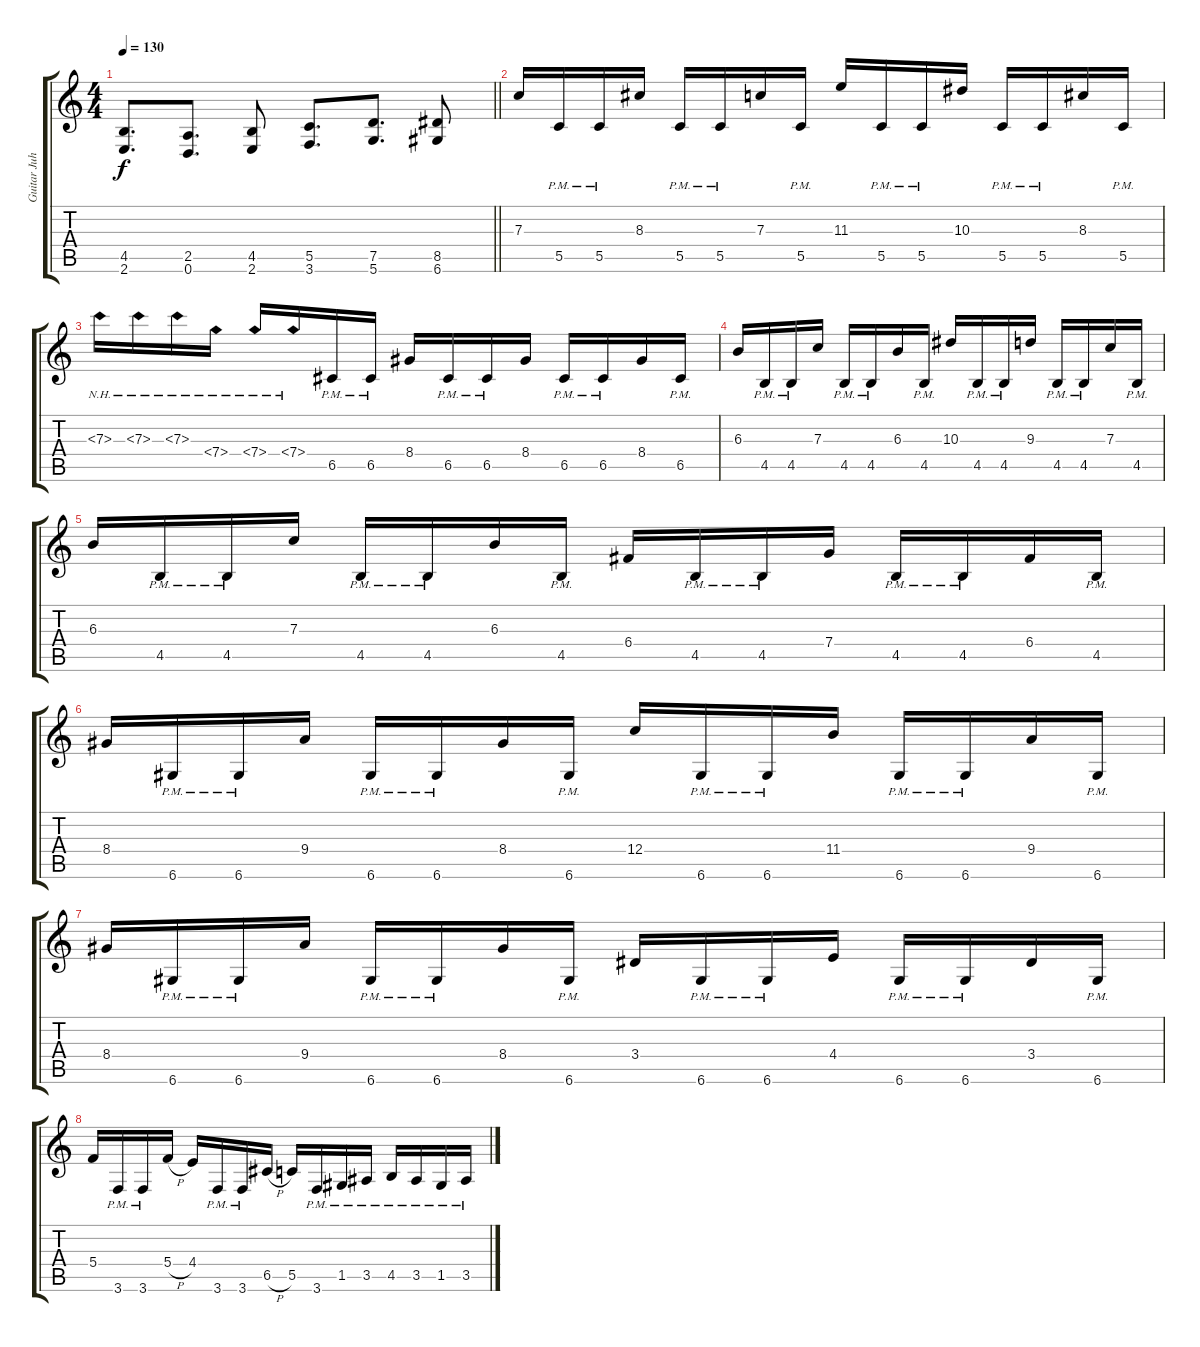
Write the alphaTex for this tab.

\track ("Guitar Juha" "Guitar Juh") {instrument distortionguitar}
\staff {score tabs}
\tuning (D4 A3 F3 C3 G2 D2) {hide}
\ts (4 4)
\tempo 130
\clef g2
\barLineRight lightlight
\ks c
(4.5 2.6).8{d dy f} (2.5 0.6).8{d} (4.5 2.6).8 (5.5 3.6).8{d} (7.5 5.6).8{d} (8.5 6.6).8 |
7.3.16 5.5{pm}.16 5.5{pm}.16 8.3.16 5.5{pm}.16 5.5{pm}.16 7.3.16 5.5{pm}.16 11.3.16 5.5{pm}.16 5.5{pm}.16 10.3.16 5.5{pm}.16 5.5{pm}.16 8.3.16 5.5{pm}.16 |
7.3{nh}.16 7.3{nh}.16 7.3{nh}.16 7.4{nh}.16 7.4{nh}.16 7.4{nh}.16 6.5{pm}.16 6.5{pm}.16 8.4.16 6.5{pm}.16 6.5{pm}.16 8.4.16 6.5{pm}.16 6.5{pm}.16 8.4.16 6.5{pm}.16 |
6.3.16 4.5{pm}.16 4.5{pm}.16 7.3.16 4.5{pm}.16 4.5{pm}.16 6.3.16 4.5{pm}.16 10.3.16 4.5{pm}.16 4.5{pm}.16 9.3.16 4.5{pm}.16 4.5{pm}.16 7.3.16 4.5{pm}.16 |
6.3.16 4.5{pm}.16 4.5{pm}.16 7.3.16 4.5{pm}.16 4.5{pm}.16 6.3.16 4.5{pm}.16 6.4.16 4.5{pm}.16 4.5{pm}.16 7.4.16 4.5{pm}.16 4.5{pm}.16 6.4.16 4.5{pm}.16 |
8.4.16 6.6{pm}.16 6.6{pm}.16 9.4.16 6.6{pm}.16 6.6{pm}.16 8.4.16 6.6{pm}.16 12.4.16 6.6{pm}.16 6.6{pm}.16 11.4.16 6.6{pm}.16 6.6{pm}.16 9.4.16 6.6{pm}.16 |
8.4.16 6.6{pm}.16 6.6{pm}.16 9.4.16 6.6{pm}.16 6.6{pm}.16 8.4.16 6.6{pm}.16 3.4.16 6.6{pm}.16 6.6{pm}.16 4.4.16 6.6{pm}.16 6.6{pm}.16 3.4.16 6.6{pm}.16 |
5.4.16 3.6{pm}.16 3.6{pm}.16 5.4{h}.16 4.4.16 3.6{pm}.16 3.6{pm}.16 6.5{h}.16 5.5.16 3.6{pm}.16 1.5{pm}.16 3.5{pm}.16 4.5{pm}.16 3.5{pm}.16 1.5{pm}.16 3.5{pm}.16
